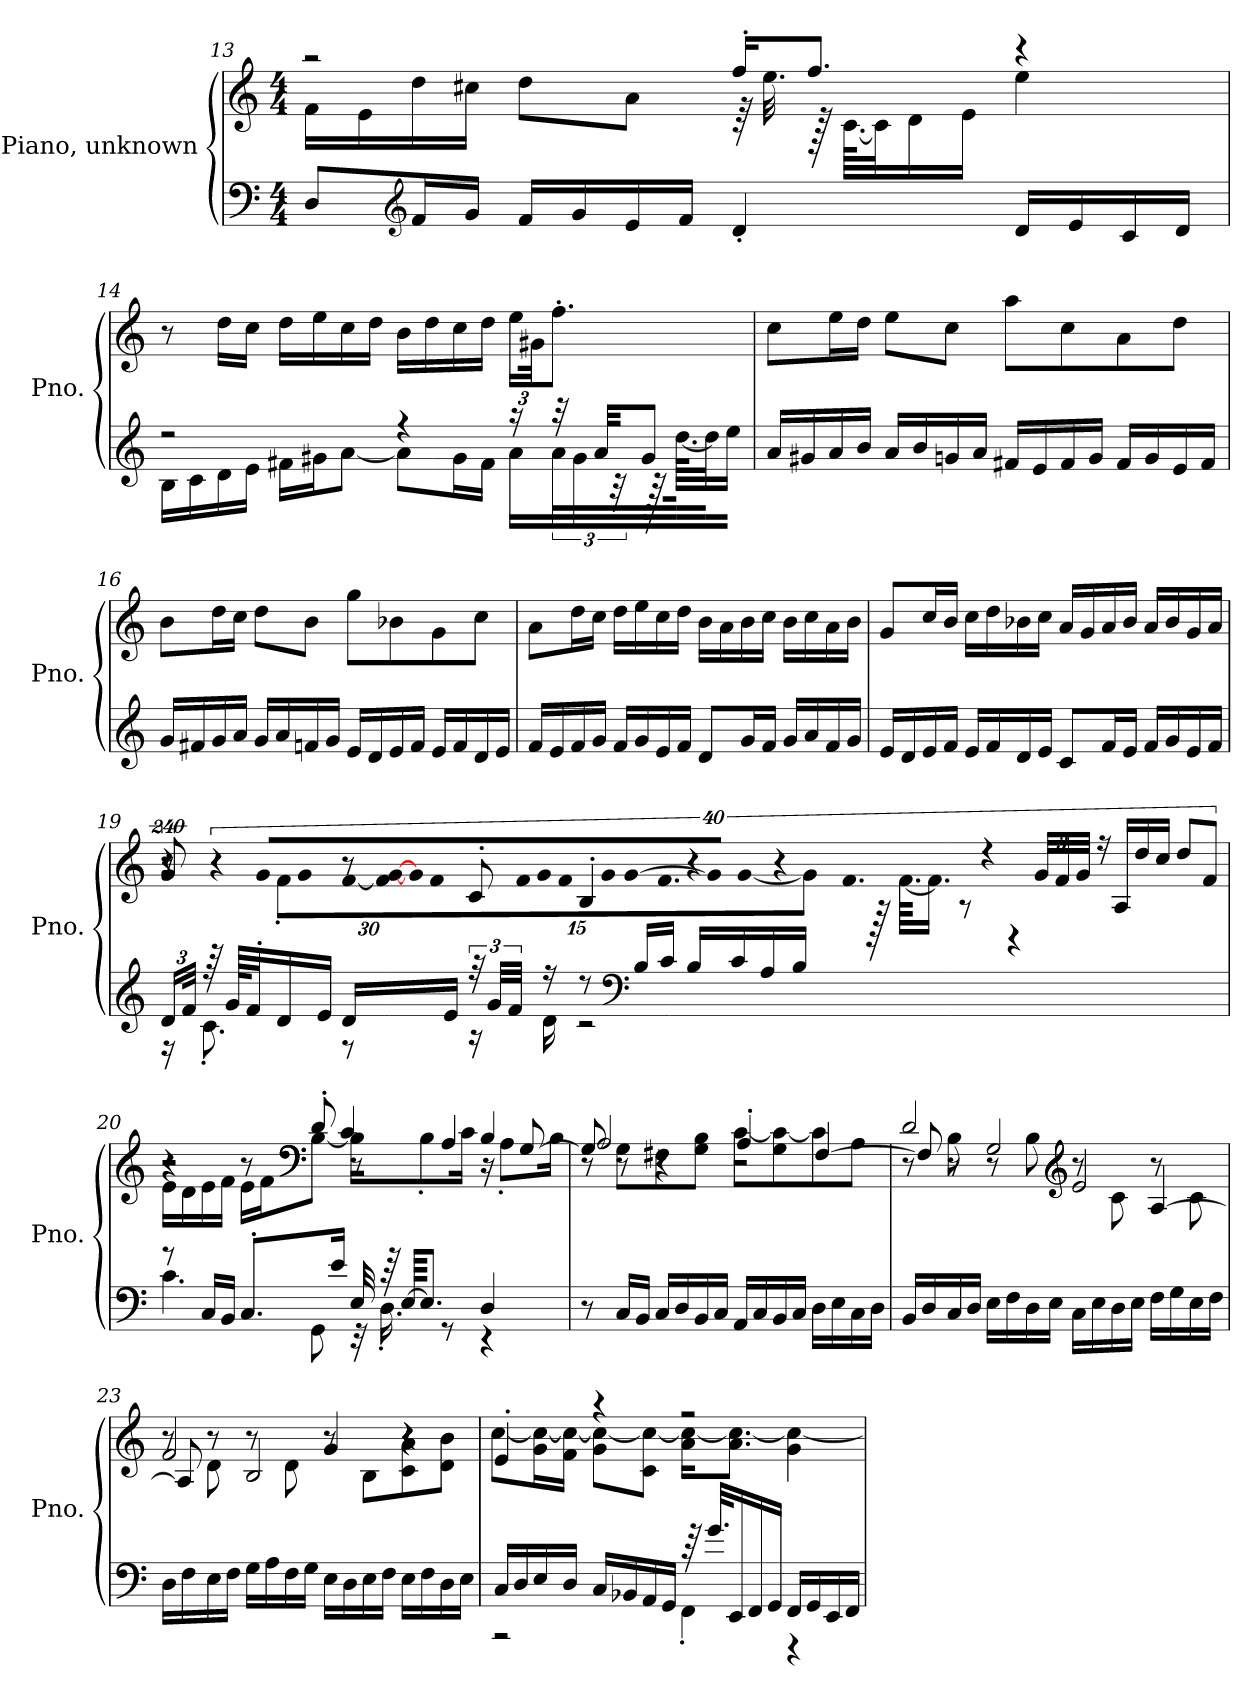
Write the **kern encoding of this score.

**kern	**kern
*part1	*part1
*staff2	*staff1
*I"Piano, unknown	*
*I'Pno.	*
*clefF4	*clefG2
*k[]	*k[]
*M4/4	*M4/4
=13	=13
*	*^
8D/L	2r	16f\LL
.	.	16e\
*clefG2	*	*
16f/L	.	16dd\
16g/JJ	.	16cc#X\JJ
16f/LL	.	8dd\L
16g/	.	.
16e/	.	8a\J
16f/JJ	.	.
4d'/	16ff'/KL	64r
.	.	32.ee\
.	8.ff/J	128r
.	.	[64.c\KLLL
.	.	32c\J]
.	.	16d\
.	.	16e\JJ
16d/LL	4r	4ee\
16e/	.	.
16c/	.	.
16d/JJ	.	.
*	*v	*v
!!LO:PB:g=z
=14	=14
*^	*
2r	16B\LL	8r
.	16c\	.
.	16d\	16dd\LL
.	16e\JJ	16cc\JJ
.	16f#X\LL	16dd\LL
.	16g#X\J	16ee\
.	[8a\J	16cc\
.	.	16dd\JJ
4r	8a\L]	16b\LL
.	.	16dd\
.	16g#\L	16cc\
.	16f#\JJ	16dd\JJ
*	*	*Xbrackettup
16r	16a\LL	24ee\LL
.	.	48g#X\JK
32r	48a\L	8.ff'\J
.	48g#\JJJ	.
32a/KKL	.	.
.	48r	.
8g#/J	128r	.
.	[64.dd\KLLL	.
.	32dd\J]	.
.	16ee\JJ	.
*v	*v	*
=15	=15
16a/LL	8cc\L
16g#X/	.
16a/	16ee\L
16b/JJ	16dd\JJ
16a/LL	8ee\L
16b/	.
16gn/	8cc\J
16a/JJ	.
16f#X/LL	8aa\L
16e/	.
16f#/	8cc\
16g/JJ	.
16f#/LL	8a\
16g/	.
16e/	8dd\J
16f#/JJ	.
!!LO:LB:g=z
=16	=16
16g/LL	8b\L
16f#X/	.
16g/	16dd\L
16a/JJ	16cc\JJ
16g/LL	8dd\L
16a/	.
16fn/	8b\J
16g/JJ	.
16e/LL	8gg\L
16d/	.
16e/	8b-X\
16f/JJ	.
16e/LL	8g\
16f/	.
16d/	8cc\J
16e/JJ	.
=17	=17
16f/LL	8a\L
16e/	.
16f/	16dd\L
16g/JJ	16cc\JJ
16f/LL	16dd\LL
16g/	16ee\
16e/	16cc\
16f/JJ	16dd\JJ
8d/L	16b\LL
.	16a\
16g/L	16b\
16f/JJ	16cc\JJ
16g/LL	16b\LL
16a/	16cc\
16f/	16a\
16g/JJ	16b\JJ
!!LO:LB:g=z
=18	=18
16e/LL	8g/L
16d/	.
16e/	16cc/L
16f/JJ	16b/JJ
16e/LL	16cc\LL
16f/	16dd\
16d/	16b-X\
16e/JJ	16cc\JJ
8c/L	16a/LL
.	16g/
16f/L	16a/
16e/JJ	16b-/JJ
16f/LL	16a/LL
16g/	16b-/
16e/	16g/
16f/JJ	16a/JJ
!!LO:LB:g=z
=19	=19
*Xbrackettup	*brackettup
*^	*
!	!	!LO:N:vis=16
*	*	*^
*	*	*	*^
24d/LL	16r	1920%137g/	8r	4r
48f/JJk	.	.	.	.
64r	8.c'\	.	.	.
!	!	!LO:N:vis=32	!	!
.	.	640%23r	.	.
64g/KLLL	.	.	.	.
32f'/J	.	.	.	.
!	!	!LO:N:vis=32	!	!
.	.	640%23g/LLL	.	.
16d/	.	.	8f'\L	.
!	!	!LO:N:vis=64	!	!
.	.	960%17g/L	.	.
!	!	!LO:N:vis=64	!	!
.	.	960%17f/J	.	.
!	!	!LO:N:vis=32	!	!
.	.	640%23g/	.	.
16e/JJ	.	.	.	.
!	!	!LO:N:vis=64	!	!
.	.	960%17f/L	.	.
!	!	!LO:N:vis=64	!	!
.	.	[960%17g/JJJ	.	.
*	*	*	*Xbrackettup	*
!	!	!	!LO:N:vis=64	!
16d/LL	8r	8g/J]	[960%17f\LLL	8r
!	!	!	!LO:N:vis=64	!
.	.	.	960%17f\] [960%17g\	.
.	.	.	1920ryy	.
!	!	!	!LO:N:vis=256	!
.	.	.	1920%17g\K]	.
!	!	!	!LO:N:vis=64	!
.	.	.	960%17f\	.
!	!	!	!LO:N:vis=64	!
16e/JJ	.	.	960%17g\	.
!	!	!	!LO:N:vis=64.	!
.	.	.	640%17f\	.
.	.	.	1920ryy	.
!	!	!	!LO:N:vis=64	!
.	.	.	[960%17g\JJJ	.
*brackettup	*	*	*	*
48r	16r	128r	8g\J]	8c'/
.	.	64.f/	.	.
48g/LLL	.	.	.	.
.	.	32r	.	.
48f/JJJ	.	.	.	.
16r	16d\	48g/LLL	.	.
.	.	48f/	.	.
.	.	48g/JJJ	.	.
8r	2r	16r	128r	4B'/
.	.	.	[64.f\KKLL	.
.	.	.	16.f\JJ]	.
.	.	16A/LL	.	.
*clefF4	*	*	*	*
16B/LL	.	16dd/	8r	.
16c/JJ	.	16cc/JJ	.	.
16B/LL	.	8dd/L	4r	4r
16c/	.	.	.	.
16A/	.	8f/J	.	.
16B/JJ	.	.	.	.
!!LO:LB:g=z	!!	!!
=20	=20	=20	=20	=20
8r	4.c\	2r	16e\LL	4r
.	.	.	16d\	.
16C/LL	.	.	16e\	.
16BB/JJ	.	.	16f\JJ	.
8.C'/L	.	.	16e\LL	8r
.	.	.	16f\J	.
*	*	*clefF4	*	*
.	8GG\	.	[8B\J	8d'/
16e/Jk	.	.	.	.
32E/	32r	8r	16B\KL]	4c/
64r	16.D'\	.	.	.
[64E/KKKL	.	.	.	.
8.E/J]	.	.	8B'\	.
.	8r	4A/	.	.
.	.	.	16c\Jk	.
4D/	4r	.	16r	4B/
.	.	.	8A'\L	.
.	.	[8G/	.	.
.	.	.	16B\Jk	.
*v	*v	*	*	*
=21	=21	=21	=21
8r	8G/]	8r	2A/
16C/LL	8r	8G\L	.
16BB/JJ	.	.	.
16C/LL	4r	8F#X\	.
16D/	.	.	.
16BB/	.	8G\ 8B\J	.
16C/JJ	.	.	.
16AA/LL	2r	[8c\L	4A'/
16C/	.	.	.
16BB/	.	8G\ 8c\_	.
16C/JJ	.	.	.
16D\LL	.	8c\]	[4F#/
16E\	.	.	.
16C\	.	8A\J	.
16D\JJ	.	.	.
!!LO:LB:g=z	!!	!!
=22	=22	=22	=22
16BB/LL	2d/	8r	8F#/]
16D/	.	.	.
16C/	.	8B\	8r
16D/JJ	.	.	.
16E\LL	.	8r	2G/
16F\	.	.	.
16D\	.	8B\	.
16E\JJ	.	.	.
*	*clefG2	*	*
16C\LL	2e/	8r	.
16E\	.	.	.
16D\	.	8c\	.
16E\JJ	.	.	.
16F\LL	.	8r	[4A/
16G\	.	.	.
16E\	.	8c\	.
16F\JJ	.	.	.
=23	=23	=23	=23
16D\LL	2f/	8r	8A/]
16F\	.	.	.
16E\	.	8d\	8r
16F\JJ	.	.	.
16G\LL	.	8r	2B/
16A\	.	.	.
16F\	.	8d\	.
16G\JJ	.	.	.
16E\LL	4g/	8r	.
16D\	.	.	.
16E\	.	8B\L	.
16F\JJ	.	.	.
16E\LL	4r	8c\ 8a\	4r
16F\	.	.	.
16D\	.	8d\ 8b\J	.
16E\JJ	.	.	.
*	*	*v	*v
!!LO:PB:g=z
=24	=24	=24
*^	*	*
16C/LL	2r	4e'/	[8cc\L
16D/	.	.	.
16E/	.	.	16g\ 16cc\_L
16D/JJ	.	.	16f\ 16cc\_JJ
16C/LL	.	4r	8g\ 8cc\_L
16BB-X/	.	.	.
16AA/	.	.	8c\ 8cc\_J
16GG/JJ	.	.	.
64r	4FF'\	2r	16a\ 16cc\_KL
32.g/KLL	.	.	.
16EE/	.	.	8.a\ 8.cc\_J
16FF/	.	.	.
16GG/JJ	.	.	.
16FF/LL	4r	.	4g\ 4cc\_
16GG/	.	.	.
16EE/	.	.	.
16FF/JJ	.	.	.
*v	*v	*	*
*	*v	*v
=	=
*-	*-
